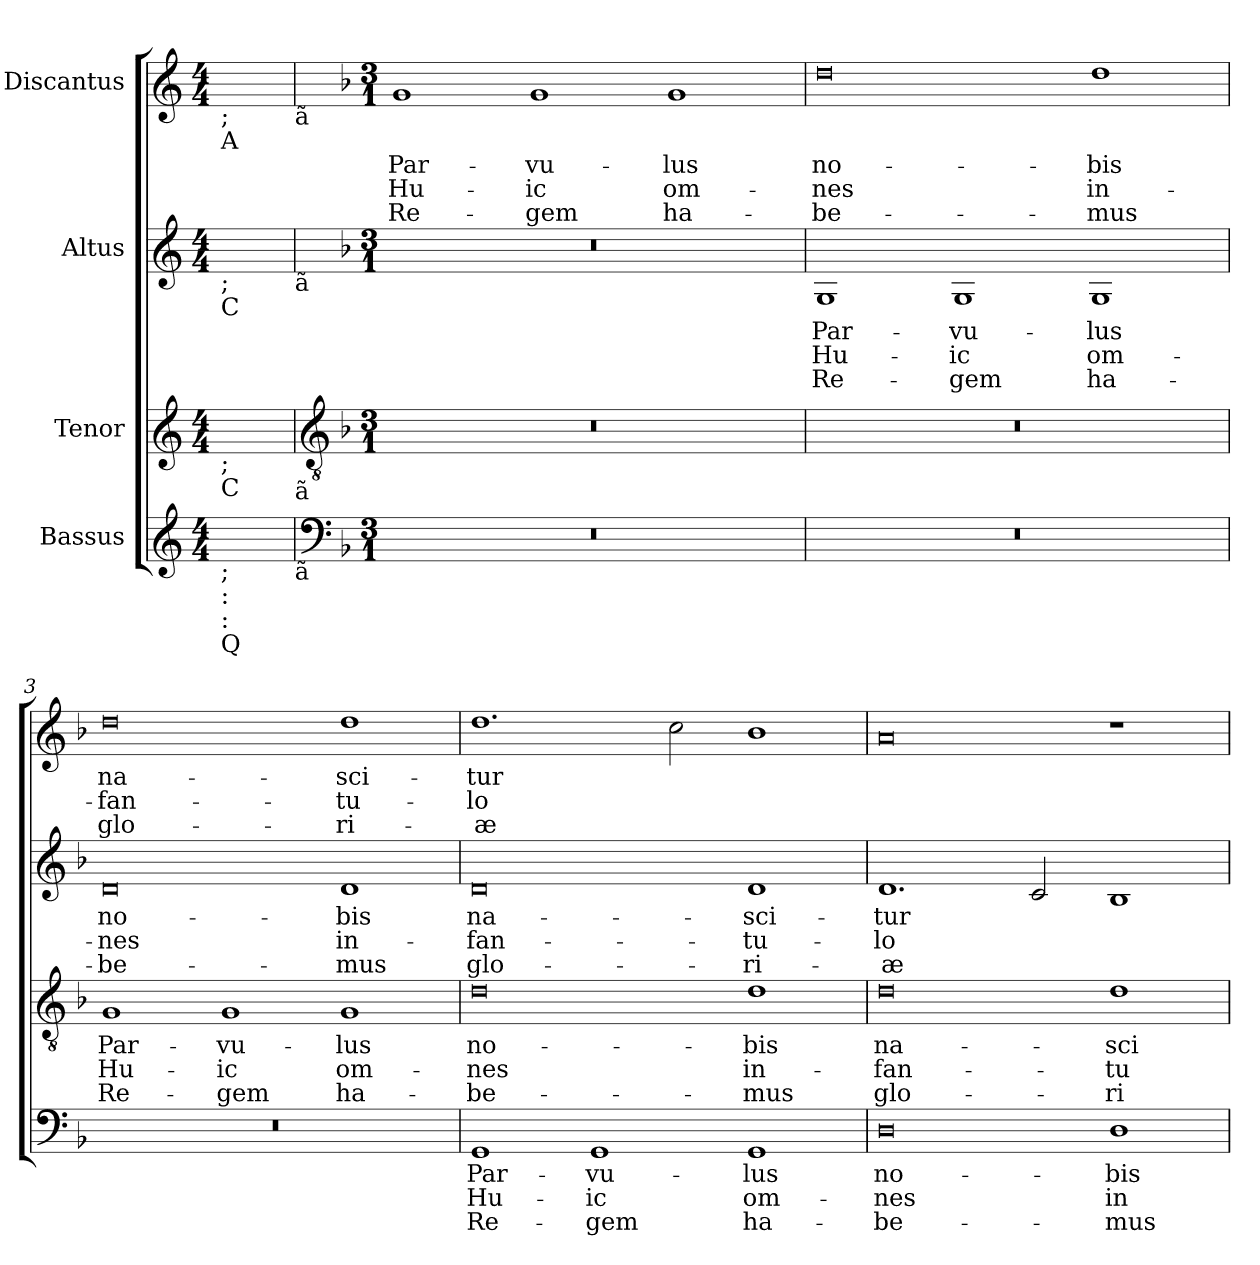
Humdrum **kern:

**kern	**text	**text	**text	**kern	**text	**text	**text	**kern	**text	**text	**text	**kern	**text	**text	**text
*part4	*part4	*part4	*part4	*part3	*part3	*part3	*part3	*part2	*part2	*part2	*part2	*part1	*part1	*part1	*part1
*staff4	*staff4	*staff4	*staff4	*staff3	*staff3	*staff3	*staff3	*staff2	*staff2	*staff2	*staff2	*staff1	*staff1	*staff1	*staff1
*I"Bassus	*	*	*	*I"Tenor	*	*	*	*I"Altus	*	*	*	*I"Discantus	*	*	*
*clefG2	*	*	*	*clefG2	*	*	*	*clefG2	*	*	*	*clefG2	*	*	*
*k[]	*	*	*	*k[]	*	*	*	*k[]	*	*	*	*k[]	*	*	*
*C:	*	*	*	*C:	*	*	*	*C:	*	*	*	*C:	*	*	*
*M4/4	*	*	*	*M4/4	*	*	*	*M4/4	*	*	*	*M4/4	*	*	*
=	=	=	=	=	=	=	=	=	=	=	=	=	=	=	=
!	!	!	!	!	!	!	!	!	!	!	!	!LO:TX:b:t=;	!	!	!
!	!	!	!	!	!	!	!	!	!	!	!	!LO:TX:b:t=A	!	!	!
!	!	!	!	!	!	!	!	!LO:TX:b:t=;	!	!	!	!	!	!	!
!	!	!	!	!	!	!	!	!LO:TX:b:t=C	!	!	!	!	!	!	!
!	!	!	!	!LO:TX:b:t=;	!	!	!	!	!	!	!	!	!	!	!
!	!	!	!	!LO:TX:b:t=C	!	!	!	!	!	!	!	!	!	!	!
!LO:TX:b:t=;	!	!	!	!	!	!	!	!	!	!	!	!	!	!	!
!LO:TX:b:t=&colon;	!	!	!	!	!	!	!	!	!	!	!	!	!	!	!
!LO:TX:b:t=&colon;	!	!	!	!	!	!	!	!	!	!	!	!	!	!	!
!LO:TX:b:t=Q	!	!	!	!	!	!	!	!	!	!	!	!	!	!	!
4ryy	.	.	.	4ryy	.	.	.	4ryy	.	.	.	4ryy	.	.	.
!	!	!	!	!	!	!	!	!	!	!	!	!LO:TX:b:t=ã	!	!	!
!	!	!	!	!	!	!	!	!LO:TX:b:t=ã	!	!	!	!	!	!	!
!	!	!	!	!LO:TX:b:t=ã	!	!	!	!	!	!	!	!	!	!	!
!LO:TX:b:t=ã	!	!	!	!	!	!	!	!	!	!	!	!	!	!	!
!!LO:LB:g=z
=1	=1	=1	=1	=1	=1	=1	=1	=1	=1	=1	=1	=1	=1	=1	=1
*clefF4	*	*	*	*clefGv2	*	*	*	*	*	*	*	*	*	*	*
*k[b-]	*	*	*	*k[b-]	*	*	*	*k[b-]	*	*	*	*k[b-]	*	*	*
*F:	*	*	*	*F:	*	*	*	*F:	*	*	*	*F:	*	*	*
*M3/1	*	*	*	*M3/1	*	*	*	*M3/1	*	*	*	*M3/1	*	*	*
!	!	!	!	!	!	!	!	!	!	!	!	!	!LO:LY:b	!LO:LY:b	!LO:LY:b
0.r	.	.	.	0.r	.	.	.	0.r	.	.	.	1g	Par-	-Hu-	-Re-
!	!	!	!	!	!	!	!	!	!	!	!	!	!LO:LY:b	!LO:LY:b	!LO:LY:b
.	.	.	.	.	.	.	.	.	.	.	.	1g	-vu-	-ic	gem
!	!	!	!	!	!	!	!	!	!	!	!	!	!LO:LY:b	!LO:LY:b	!LO:LY:b
.	.	.	.	.	.	.	.	.	.	.	.	1g	lus	om-	-ha-
=2	=2	=2	=2	=2	=2	=2	=2	=2	=2	=2	=2	=2	=2	=2	=2
!	!	!	!	!	!	!	!	!	!LO:LY:b	!LO:LY:b	!LO:LY:b	!	!LO:LY:b	!LO:LY:b	!LO:LY:b
0.r	.	.	.	0.r	.	.	.	1G	Par-	-Hu-	-Re-	0dd	-no-	-nes	be-
!	!	!	!	!	!	!	!	!	!LO:LY:b	!LO:LY:b	!LO:LY:b	!	!	!	!
.	.	.	.	.	.	.	.	1G	-vu-	-ic	gem	.	.	.	.
!	!	!	!	!	!	!	!	!	!LO:LY:b	!LO:LY:b	!LO:LY:b	!	!LO:LY:b	!LO:LY:b	!LO:LY:b
.	.	.	.	.	.	.	.	1G	lus	om-	-ha-	1dd	-bis	in-	-mus
=3	=3	=3	=3	=3	=3	=3	=3	=3	=3	=3	=3	=3	=3	=3	=3
!	!	!	!	!	!LO:LY:b	!LO:LY:b	!LO:LY:b	!	!LO:LY:b	!LO:LY:b	!LO:LY:b	!	!LO:LY:b	!LO:LY:b	!LO:LY:b
0.r	.	.	.	1G	Par-	-Hu-	-Re-	0d	-no-	-nes	be-	0dd	na-	-fan-	-glo-
!	!	!	!	!	!LO:LY:b	!LO:LY:b	!LO:LY:b	!	!	!	!	!	!	!	!
.	.	.	.	1G	-vu-	-ic	gem	.	.	.	.	.	.	.	.
!	!	!	!	!	!LO:LY:b	!LO:LY:b	!LO:LY:b	!	!LO:LY:b	!LO:LY:b	!LO:LY:b	!	!LO:LY:b	!LO:LY:b	!LO:LY:b
.	.	.	.	1G	lus	om-	-ha-	1d	-bis	in-	-mus	1dd	-sci-	-tu-	-ri-
=4	=4	=4	=4	=4	=4	=4	=4	=4	=4	=4	=4	=4	=4	=4	=4
!	!LO:LY:b	!LO:LY:b	!LO:LY:b	!	!LO:LY:b	!LO:LY:b	!LO:LY:b	!	!LO:LY:b	!LO:LY:b	!LO:LY:b	!	!LO:LY:b	!LO:LY:b	!LO:LY:b
1GG	Par-	-Hu-	-Re-	0d	-no-	-nes	be-	0d	na-	-fan-	-glo-	1.dd	-tur	lo	æ
!	!LO:LY:b	!LO:LY:b	!LO:LY:b	!	!	!	!	!	!	!	!	!	!	!	!
1GG	-vu-	-ic	gem	.	.	.	.	.	.	.	.	.	.	.	.
.	.	.	.	.	.	.	.	.	.	.	.	2cc	.	.	.
!	!LO:LY:b	!LO:LY:b	!LO:LY:b	!	!LO:LY:b	!LO:LY:b	!LO:LY:b	!	!LO:LY:b	!LO:LY:b	!LO:LY:b	!	!	!	!
1GG	lus	om-	-ha-	1d	-bis	in-	-mus	1d	-sci-	-tu-	-ri-	1b-	.	.	.
=5	=5	=5	=5	=5	=5	=5	=5	=5	=5	=5	=5	=5	=5	=5	=5
!	!LO:LY:b	!LO:LY:b	!LO:LY:b	!	!LO:LY:b	!LO:LY:b	!LO:LY:b	!	!LO:LY:b	!LO:LY:b	!LO:LY:b	!	!	!	!
0D	-no-	-nes	be-	0d	na-	-fan-	-glo-	1.d	-tur	lo	æ	0a	.	.	.
.	.	.	.	.	.	.	.	2c	.	.	.	.	.	.	.
!	!LO:LY:b	!LO:LY:b	!LO:LY:b	!	!LO:LY:b	!LO:LY:b	!LO:LY:b	!	!	!	!	!	!	!	!
1D	-bis	in-	-mus	1d	-sci-	-tu-	-ri-	1B-	.	.	.	1r	.	.	.
=	=	=	=	=	=	=	=	=	=	=	=	=	=	=	=
*-	*-	*-	*-	*-	*-	*-	*-	*-	*-	*-	*-	*-	*-	*-	*-
